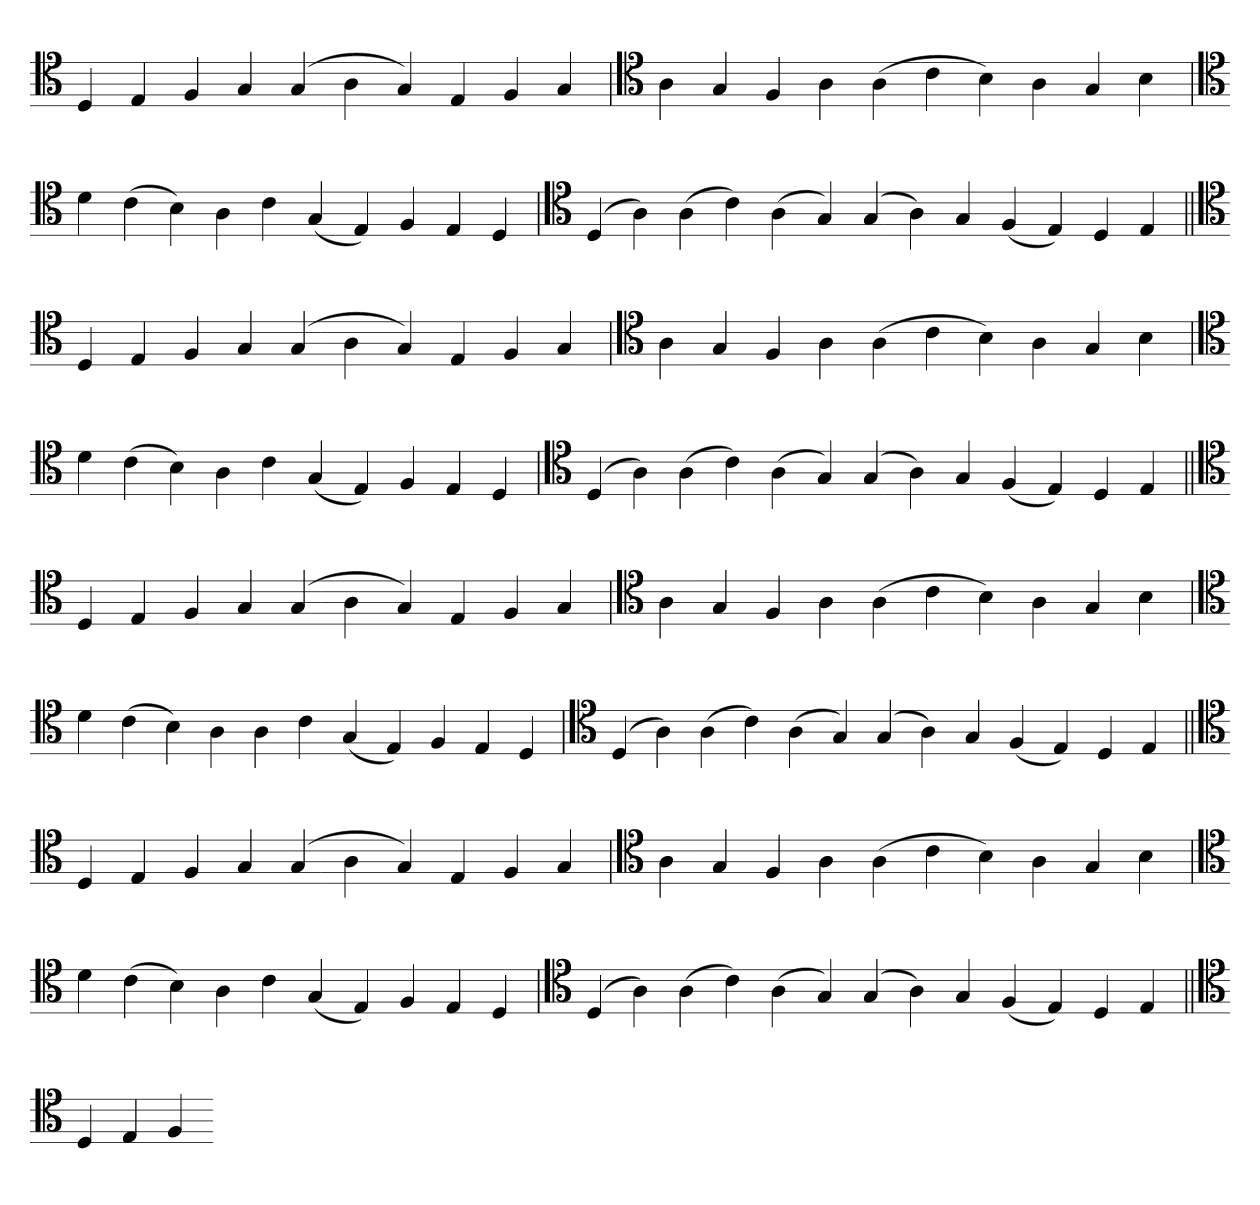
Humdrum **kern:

**kern
*part1
*staff1
*clefC4
=
4D
4E
4F
4G
(4G
4A
4G)
4E
4F
4G
=`
*clefC4
4A
4G
4F
4A
(4A
4c
4B)
4A
4G
4B
='
*clefC4
4d
(4c
4B)
4A
4c
(4G
4E)
4F
4E
4D
=`
*clefC4
(4D
4A)
(4A
4c)
(4A
4G)
(4G
4A)
4G
(4F
4E)
4D
4E
=||
*clefC4
4D
4E
4F
4G
(4G
4A
4G)
4E
4F
4G
=`
*clefC4
4A
4G
4F
4A
(4A
4c
4B)
4A
4G
4B
='
*clefC4
4d
(4c
4B)
4A
4c
(4G
4E)
4F
4E
4D
=`
*clefC4
(4D
4A)
(4A
4c)
(4A
4G)
(4G
4A)
4G
(4F
4E)
4D
4E
=||
*clefC4
4D
4E
4F
4G
(4G
4A
4G)
4E
4F
4G
=`
*clefC4
4A
4G
4F
4A
(4A
4c
4B)
4A
4G
4B
='
*clefC4
4d
(4c
4B)
4A
4A
4c
(4G
4E)
4F
4E
4D
=`
*clefC4
(4D
4A)
(4A
4c)
(4A
4G)
(4G
4A)
4G
(4F
4E)
4D
4E
=||
*clefC4
4D
4E
4F
4G
(4G
4A
4G)
4E
4F
4G
=`
*clefC4
4A
4G
4F
4A
(4A
4c
4B)
4A
4G
4B
='
*clefC4
4d
(4c
4B)
4A
4c
(4G
4E)
4F
4E
4D
=`
*clefC4
(4D
4A)
(4A
4c)
(4A
4G)
(4G
4A)
4G
(4F
4E)
4D
4E
=||
*clefC4
4D
4E
4F
=-
*-
